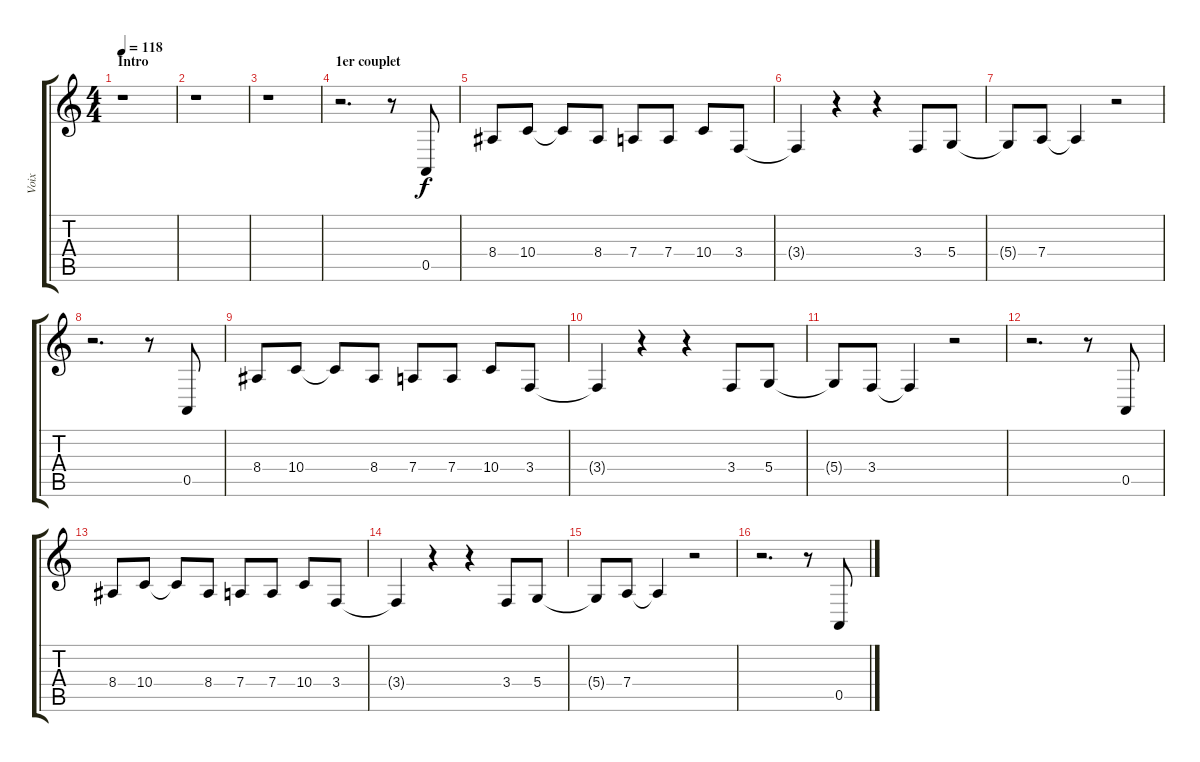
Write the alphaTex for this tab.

\track ("Voix" "Voix") {instrument altosax}
\staff {score tabs}
\tuning (E4 B3 G3 D3 A2 E2) {hide}
\ts (4 4)
\section ("" "Intro")
\tempo 118
\clef g2
\ks c
r.1{dy f instrument altosax} |
r.1 |
r.1 |
\section ("" "1er couplet")
r.2{d} r.8 0.5.8 |
8.4.8 10.4.8 10.4{t}.8 8.4.8 7.4.8 7.4.8 10.4.8 3.4.8 |
3.4{t}.4 r.4 r.4 3.4.8 5.4.8 |
5.4{t}.8 7.4.8 7.4{t}.4 r.2 |
r.2{d} r.8 0.5.8 |
8.4.8 10.4.8 10.4{t}.8 8.4.8 7.4.8 7.4.8 10.4.8 3.4.8 |
3.4{t}.4 r.4 r.4 3.4.8 5.4.8 |
5.4{t}.8 3.4.8 3.4{t}.4 r.2 |
r.2{d} r.8 0.5.8 |
8.4.8 10.4.8 10.4{t}.8 8.4.8 7.4.8 7.4.8 10.4.8 3.4.8 |
3.4{t}.4 r.4 r.4 3.4.8 5.4.8 |
5.4{t}.8 7.4.8 7.4{t}.4 r.2 |
r.2{d} r.8 0.5.8
